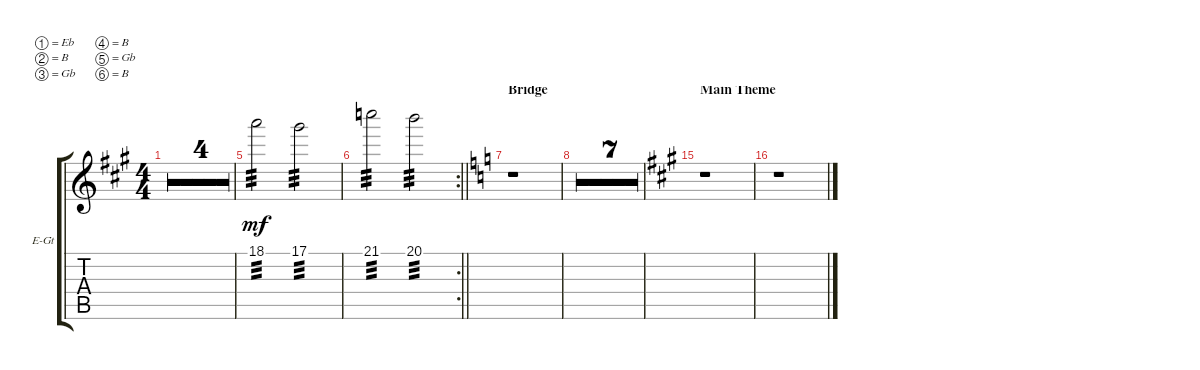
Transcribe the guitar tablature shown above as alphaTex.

\defaultSystemsLayout 4
\bracketExtendMode groupsimilarinstruments
\firstSystemTrackNameOrientation horizontal
\otherSystemsTrackNameOrientation horizontal
\track ("Fill Gtr." "E-Gt") {multiBarRest instrument distortionguitar}
\staff {score tabs}
\tuning (Eb4 B3 Gb3 B2 Gb2 B1)
\ts (4 4)
\tempo 110
\clef g2
\ks f#minor
r.1{dy mf} |
r.1 |
r.1 |
r.1 |
18.1.2{tp 3} 17.1.2{tp 3} |
\rc 2
\barLineRight lightlight
21.1.2{tp 3} 20.1.2{tp 3} |
\section ("" "Bridge")
\ks aminor
r.1 |
r.1 |
r.1 |
r.1 |
r.1 |
r.1 |
r.1 |
\barLineRight lightlight
r.1 |
\section ("" "Main Theme")
\ks a
r.1 |
r.1
